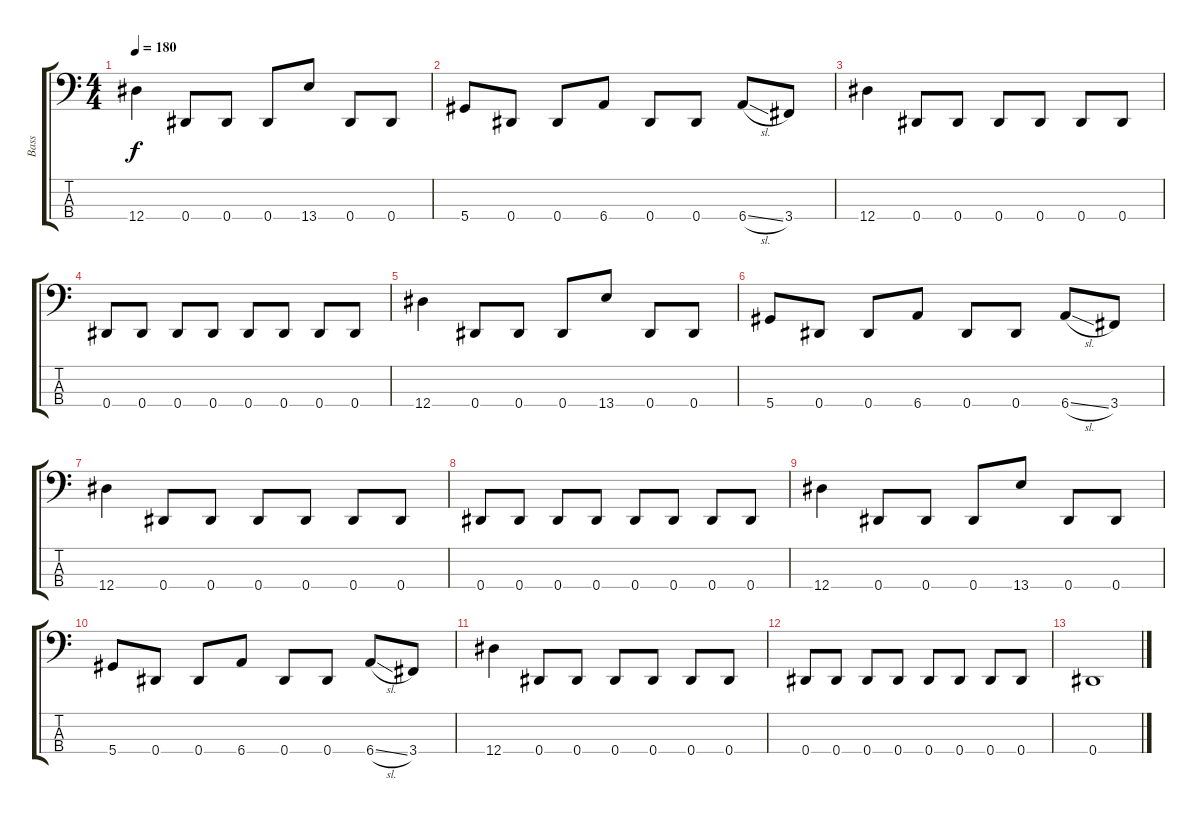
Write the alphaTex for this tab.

\track ("Bass" "Bass") {instrument electricbasspick}
\staff {score tabs}
\tuning (Gb2 Db2 Ab1 Eb1) {hide}
\ts (4 4)
\tempo 180
\clef f4
\ks c
12.4.4{dy f} 0.4.8 0.4.8 0.4.8 13.4.8 0.4.8 0.4.8 |
5.4.8 0.4.8 0.4.8 6.4.8 0.4.8 0.4.8 6.4{sl}.8 3.4.8 |
12.4.4 0.4.8 0.4.8 0.4.8 0.4.8 0.4.8 0.4.8 |
0.4.8 0.4.8 0.4.8 0.4.8 0.4.8 0.4.8 0.4.8 0.4.8 |
12.4.4 0.4.8 0.4.8 0.4.8 13.4.8 0.4.8 0.4.8 |
5.4.8 0.4.8 0.4.8 6.4.8 0.4.8 0.4.8 6.4{sl}.8 3.4.8 |
12.4.4 0.4.8 0.4.8 0.4.8 0.4.8 0.4.8 0.4.8 |
0.4.8 0.4.8 0.4.8 0.4.8 0.4.8 0.4.8 0.4.8 0.4.8 |
12.4.4 0.4.8 0.4.8 0.4.8 13.4.8 0.4.8 0.4.8 |
5.4.8 0.4.8 0.4.8 6.4.8 0.4.8 0.4.8 6.4{sl}.8 3.4.8 |
12.4.4 0.4.8 0.4.8 0.4.8 0.4.8 0.4.8 0.4.8 |
0.4.8 0.4.8 0.4.8 0.4.8 0.4.8 0.4.8 0.4.8 0.4.8 |
0.4.1
